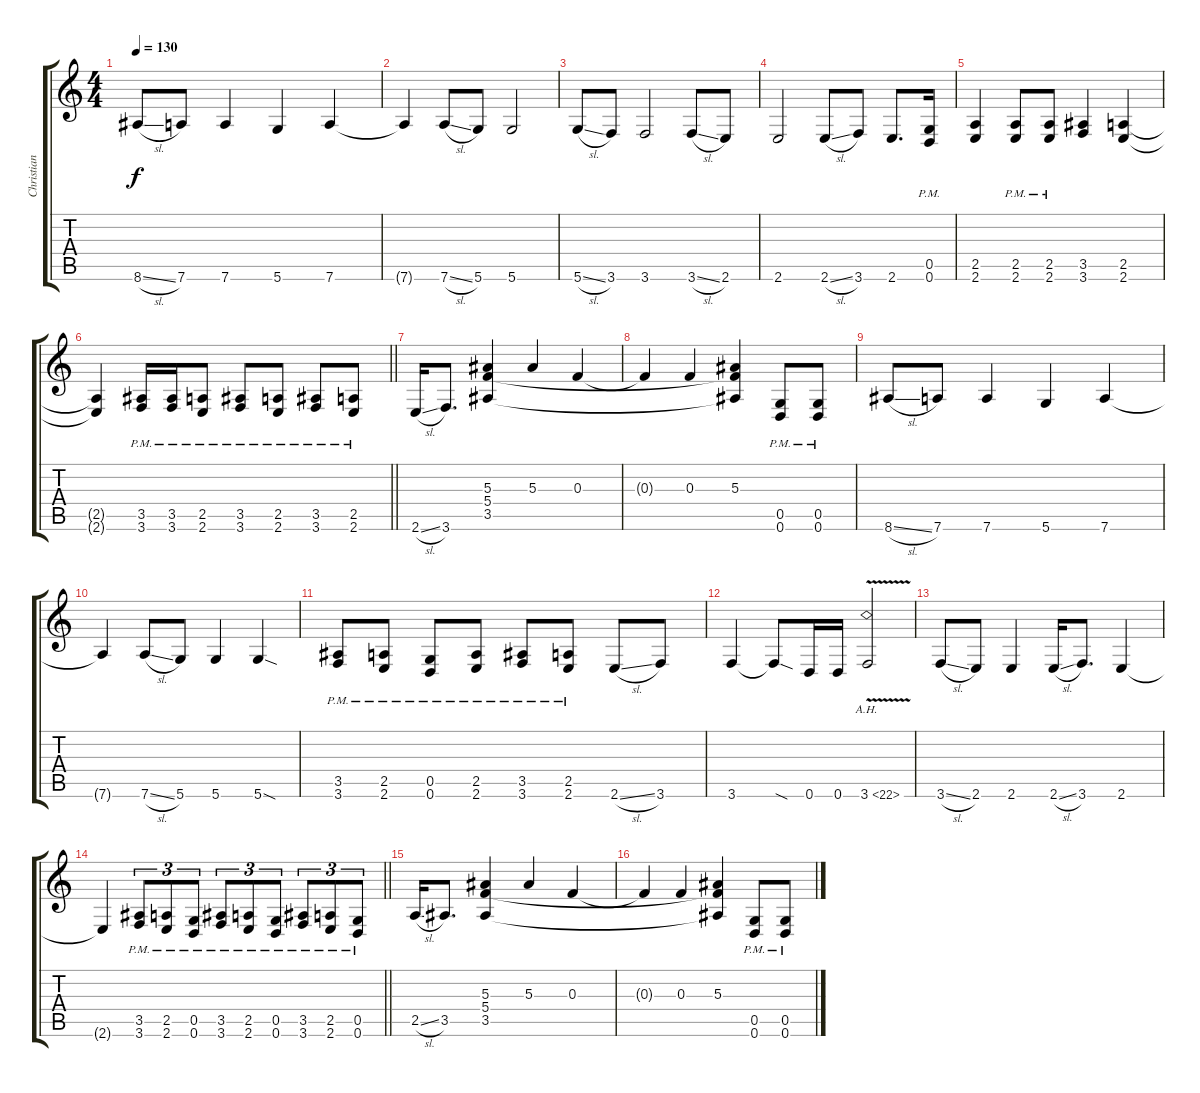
\track ("Christian Andreu" "Christian ") {instrument distortionguitar}
\staff {score tabs}
\tuning (D4 A3 F3 C3 G2 D2) {hide}
\ts (4 4)
\tempo 130
\clef g2
\ks c
8.6{sl}.8{dy f} 7.6.8 7.6.4 5.6.4 7.6.4 |
7.6{t}.4 7.6{sl}.8 5.6.8 5.6.2 |
5.6{sl}.8 3.6.8 3.6.2 3.6{sl}.8 2.6.8 |
2.6.2 2.6{sl}.8 3.6.8 2.6.8{d} (0.5{pm} 0.6{pm}).16 |
(2.5 2.6).4 (2.5{pm} 2.6{pm}).8 (2.5{pm} 2.6{pm}).8 (3.5 3.6).4 (2.5 2.6).4 |
\barLineRight lightlight
(2.5{t} 2.6{t}).4 (3.5{pm} 3.6{pm}).16 (3.5{pm} 3.6{pm}).16 (2.5{pm} 2.6{pm}).8 (3.5{pm} 3.6{pm}).8 (2.5{pm} 2.6{pm}).8 (3.5{pm} 3.6{pm}).8 (2.5{pm} 2.6{pm}).8 |
\section ("" "")
2.6{sl}.16 3.6.8{d} (5.3 5.4 3.5).4 5.3.4 0.3.4 |
0.3{t}.4 0.3.4 (5.3 5.4{t} 3.5{t}).4 (0.5{pm} 0.6{pm}).8 (0.5{pm} 0.6{pm}).8 |
8.6{sl}.8 7.6.8 7.6.4 5.6.4 7.6.4 |
7.6{t}.4 7.6{sl}.8 5.6.8 5.6.4 5.6{sod}.4 |
(3.5{pm} 3.6{pm}).8 (2.5{pm} 2.6{pm}).8 (0.5{pm} 0.6{pm}).8 (2.5{pm} 2.6{pm}).8 (3.5{pm} 3.6{pm}).8 (2.5{pm} 2.6{pm}).8 2.6{sl}.8 3.6.8 |
3.6.4 3.6{sod t}.8 0.6.16 0.6.16 3.6{ah 19 v}.2 |
3.6{sl}.8 2.6.8 2.6.4 2.6{sl}.16 3.6.8{d} 2.6.4 |
\barLineRight lightlight
2.6{t}.4 (3.5{pm} 3.6{pm}).8{tu (3 2)} (2.5{pm} 2.6{pm}).8{tu (3 2)} (0.5{pm} 0.6{pm}).8{tu (3 2)} (3.5{pm} 3.6{pm}).8{tu (3 2)} (2.5{pm} 2.6{pm}).8{tu (3 2)} (0.5{pm} 0.6{pm}).8{tu (3 2)} (3.5{pm} 3.6{pm}).8{tu (3 2)} (2.5{pm} 2.6{pm}).8{tu (3 2)} (0.5{pm} 0.6{pm}).8{tu (3 2)} |
\section ("" "")
2.5{sl}.16 3.5.8{d} (5.3 5.4 3.5).4 5.3.4 0.3.4 |
0.3{t}.4 0.3.4 (5.3 5.4{t} 3.5{t}).4 (0.5{pm} 0.6{pm}).8 (0.5{pm} 0.6{pm}).8
